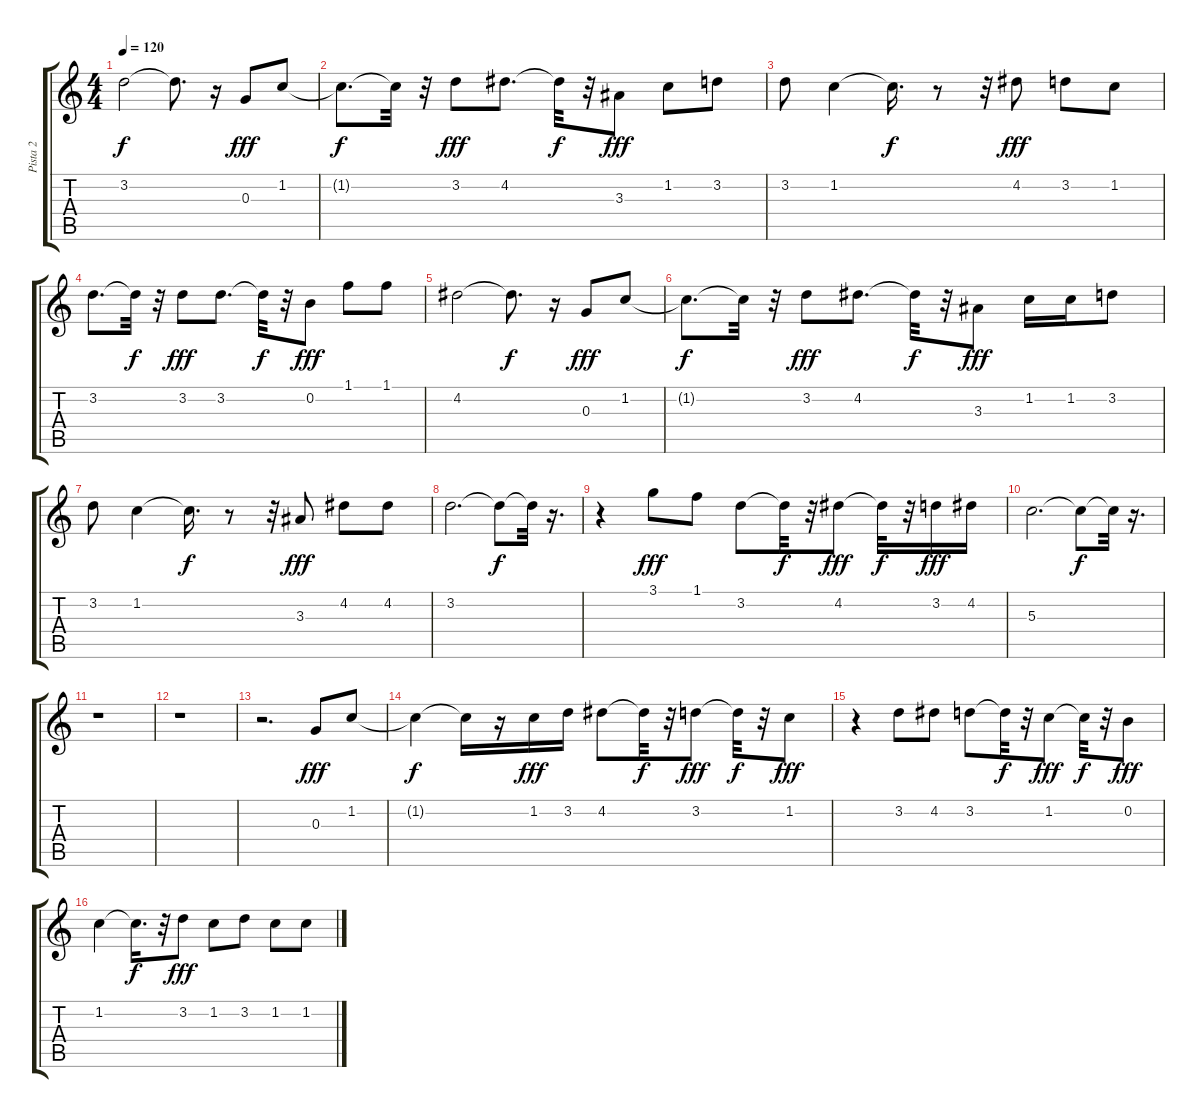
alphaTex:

\track ("Pista 2" "Pista 2") {instrument acousticguitarsteel}
\staff {score tabs}
\tuning (E4 B3 G3 D3 A2 E2) {hide}
\ts (4 4)
\tempo 120
\clef g2
\ks c
3.2{t}.2{dy f} 3.2{t}.8{d} r.16 0.3.8{dy fff} 1.2.8 |
1.2{t}.8{d dy f} 1.2{t}.32 r.32 3.2.8{dy fff} 4.2.8{d} 4.2{t}.32{dy f} r.32 3.3.8{dy fff} 1.2.8 3.2.8 |
3.2.8 1.2.4 1.2{t}.16{d dy f} r.8 r.32 4.2.8{dy fff} 3.2.8 1.2.8 |
3.2.8{d} 3.2{t}.32{dy f} r.32 3.2.8{dy fff} 3.2.8{d} 3.2{t}.32{dy f} r.32 0.2.8{dy fff} 1.1.8 1.1.8 |
4.2.2 4.2{t}.8{d dy f} r.16 0.3.8{dy fff} 1.2.8 |
1.2{t}.8{d dy f} 1.2{t}.32 r.32 3.2.8{dy fff} 4.2.8{d} 4.2{t}.32{dy f} r.32 3.3.8{dy fff} 1.2.16 1.2.16 3.2.8 |
3.2.8 1.2.4 1.2{t}.16{d dy f} r.8 r.32 3.3.8{dy fff} 4.2.8 4.2.8 |
3.2.2{d} 3.2{t}.8{dy f} 3.2{t}.32 r.16{d} |
r.4 3.1.8{dy fff} 1.1.8 3.2.8 3.2{t}.32{dy f} r.32 4.2.8{dy fff} 4.2{t}.32{dy f} r.32 3.2.16{dy fff} 4.2.16 |
5.3.2{d} 5.3{t}.8{dy f} 5.3{t}.32 r.16{d} |
r.1 |
r.1 |
r.2{d} 0.3.8{dy fff} 1.2.8 |
1.2{t}.4{dy f} 1.2{t}.16 r.16 1.2.16{dy fff} 3.2.16 4.2.8 4.2{t}.32{dy f} r.32 3.2.8{dy fff} 3.2{t}.32{dy f} r.32 1.2.8{dy fff} |
r.4 3.2.8 4.2.8 3.2.8 3.2{t}.32{dy f} r.32 1.2.8{dy fff} 1.2{t}.32{dy f} r.32 0.2.8{dy fff} |
1.2.4 1.2{t}.16{d dy f} r.32 3.2.8{dy fff} 1.2.8 3.2.8 1.2.8 1.2.8
